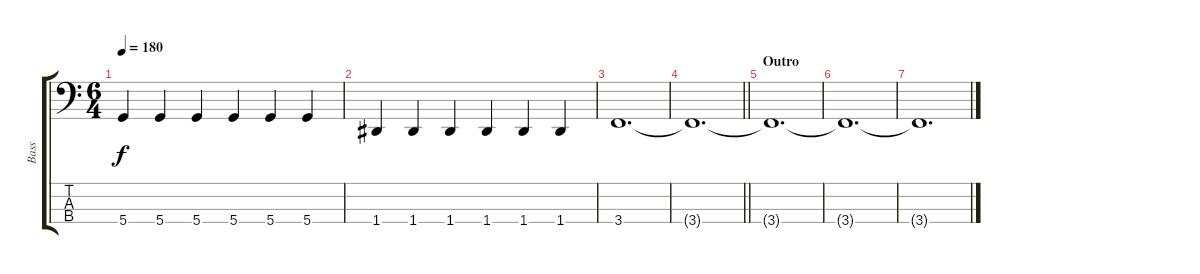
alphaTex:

\track ("Bass" "Bass") {instrument electricbassfinger}
\staff {score tabs}
\tuning (F2 C2 G1 D1) {hide}
\ts (6 4)
\tempo 180
\clef f4
\ks c
5.4.4{dy f} 5.4.4 5.4.4 5.4.4 5.4.4 5.4.4 |
1.4.4 1.4.4 1.4.4 1.4.4 1.4.4 1.4.4 |
3.4.1{d} |
\barLineRight lightlight
3.4{t}.1{d} |
\section ("" "Outro")
3.4{t}.1{d} |
3.4{t}.1{d volume 0} |
3.4{t}.1{d}
